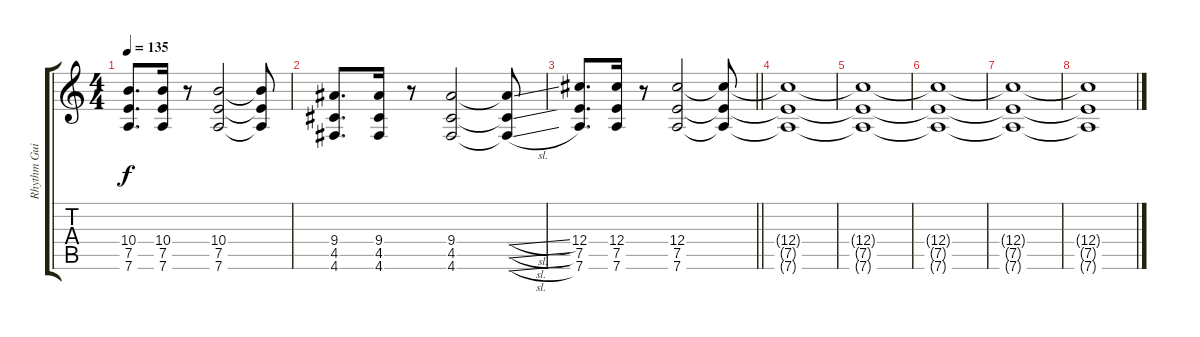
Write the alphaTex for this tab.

\track ("Rhythm Guitar 1" "Rhythm Gui") {instrument distortionguitar}
\staff {score tabs}
\tuning (E4 B3 G3 Db3 A2 D2) {hide}
\ts (4 4)
\tempo 135
\clef g2
\ks c
(10.4 7.5 7.6).8{d dy f} (10.4 7.5 7.6).16 r.8 (10.4 7.5 7.6).2 (10.4{t} 7.5{t} 7.6{t}).8 |
(9.4 4.5 4.6).8{d} (9.4 4.5 4.6).16 r.8 (9.4 4.5 4.6).2 (9.4{sl t} 4.5{sl t} 4.6{sl t}).8 |
\barLineRight lightlight
(12.4 7.5 7.6).8{d} (12.4 7.5 7.6).16 r.8 (12.4 7.5 7.6).2 (12.4{t} 7.5{t} 7.6{t}).8 |
(12.4{t} 7.5{t} 7.6{t}).1{volume 2} |
(12.4{t} 7.5{t} 7.6{t}).1 |
(12.4{t} 7.5{t} 7.6{t}).1 |
(12.4{t} 7.5{t} 7.6{t}).1 |
(12.4{t} 7.5{t} 7.6{t}).1
